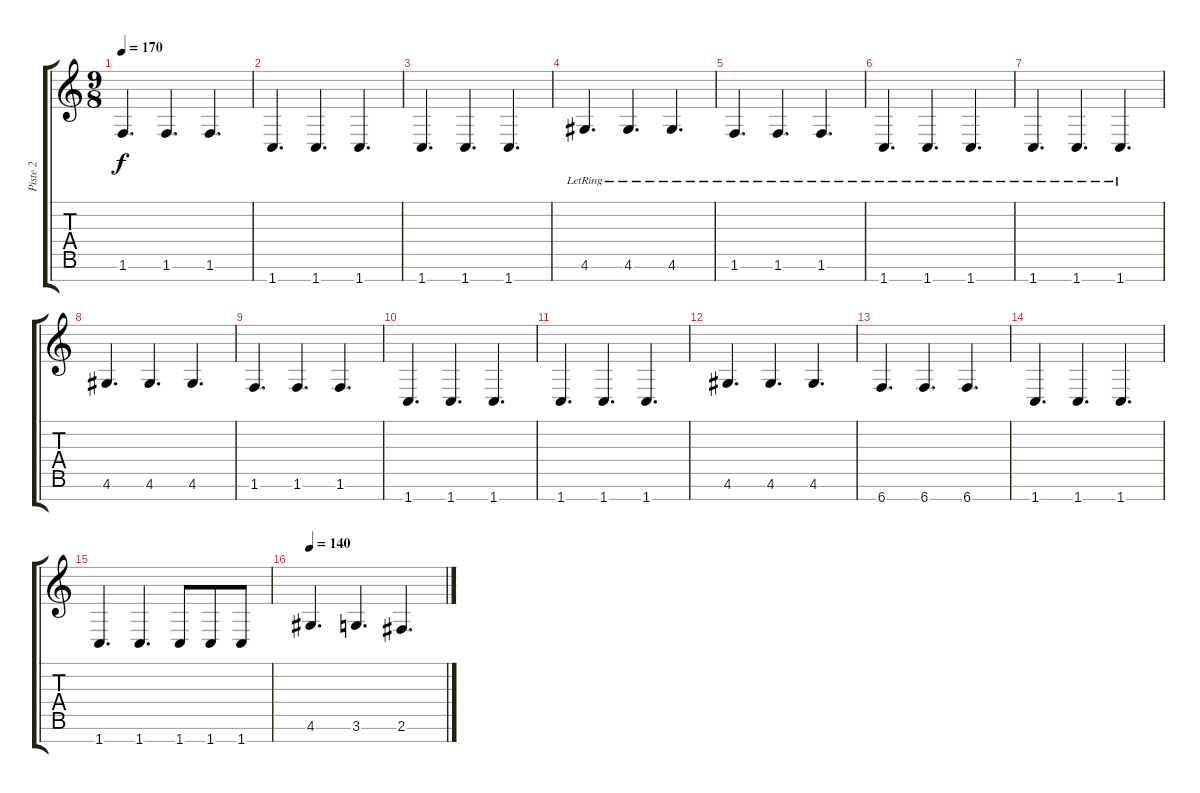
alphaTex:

\track ("Piste 2" "Piste 2") {instrument fretlessbass}
\staff {score tabs}
\tuning (E4 B3 G3 D3 A2 E2 B1) {hide}
\ts (9 8)
\tempo 170
\clef g2
\ks c
1.6.4{d dy f} 1.6.4{d} 1.6.4{d} |
1.7.4{d} 1.7.4{d} 1.7.4{d} |
1.7.4{d} 1.7.4{d} 1.7.4{d} |
4.6{lr}.4{d} 4.6{lr}.4{d} 4.6{lr}.4{d} |
1.6{lr}.4{d} 1.6{lr}.4{d} 1.6{lr}.4{d} |
1.7{lr}.4{d} 1.7{lr}.4{d} 1.7{lr}.4{d} |
1.7{lr}.4{d} 1.7{lr}.4{d} 1.7{lr}.4{d} |
4.6.4{d} 4.6.4{d} 4.6.4{d} |
1.6.4{d} 1.6.4{d} 1.6.4{d} |
1.7.4{d} 1.7.4{d} 1.7.4{d} |
1.7.4{d} 1.7.4{d} 1.7.4{d} |
4.6.4{d} 4.6.4{d} 4.6.4{d} |
6.7.4{d} 6.7.4{d} 6.7.4{d} |
1.7.4{d} 1.7.4{d} 1.7.4{d} |
1.7.4{d} 1.7.4{d} 1.7.8 1.7.8 1.7.8 |
\tempo 140
4.6.4{d} 3.6.4{d} 2.6.4{d}
